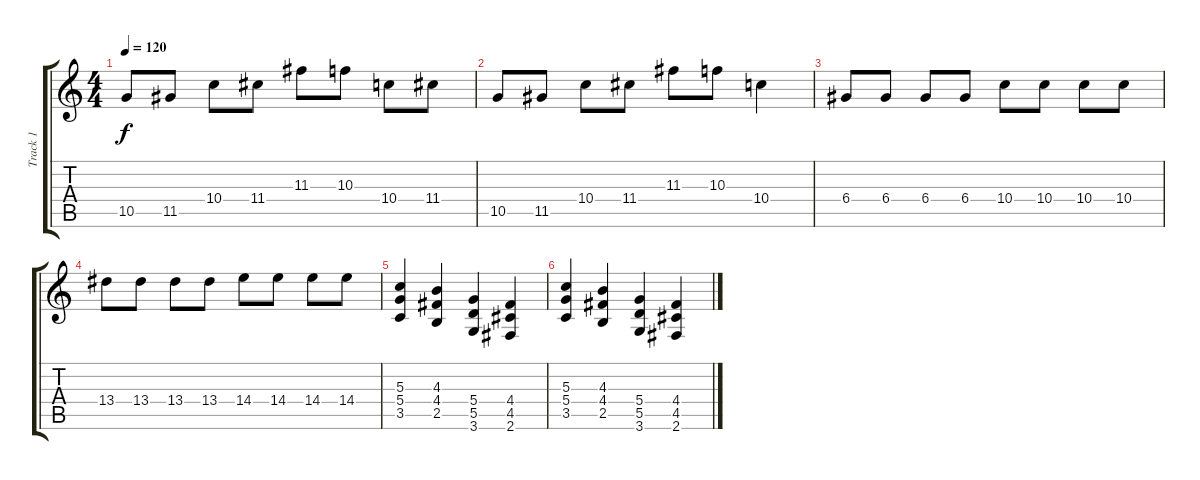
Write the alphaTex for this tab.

\track ("Track 1" "Track 1") {instrument overdrivenguitar}
\staff {score tabs}
\tuning (E4 B3 G3 D3 A2 E2) {hide}
\ts (4 4)
\tempo 120
\clef g2
\ks c
10.5.8{dy f} 11.5.8 10.4.8 11.4.8 11.3.8 10.3.8 10.4.8 11.4.8 |
10.5.8 11.5.8 10.4.8 11.4.8 11.3.8 10.3.8 10.4.4 |
6.4.8 6.4.8 6.4.8 6.4.8 10.4.8 10.4.8 10.4.8 10.4.8 |
13.4.8 13.4.8 13.4.8 13.4.8 14.4.8 14.4.8 14.4.8 14.4.8 |
(5.3 5.4 3.5).4 (4.3 4.4 2.5).4 (5.4 5.5 3.6).4 (4.4 4.5 2.6).4 |
(5.3 5.4 3.5).4 (4.3 4.4 2.5).4 (5.4 5.5 3.6).4 (4.4 4.5 2.6).4
